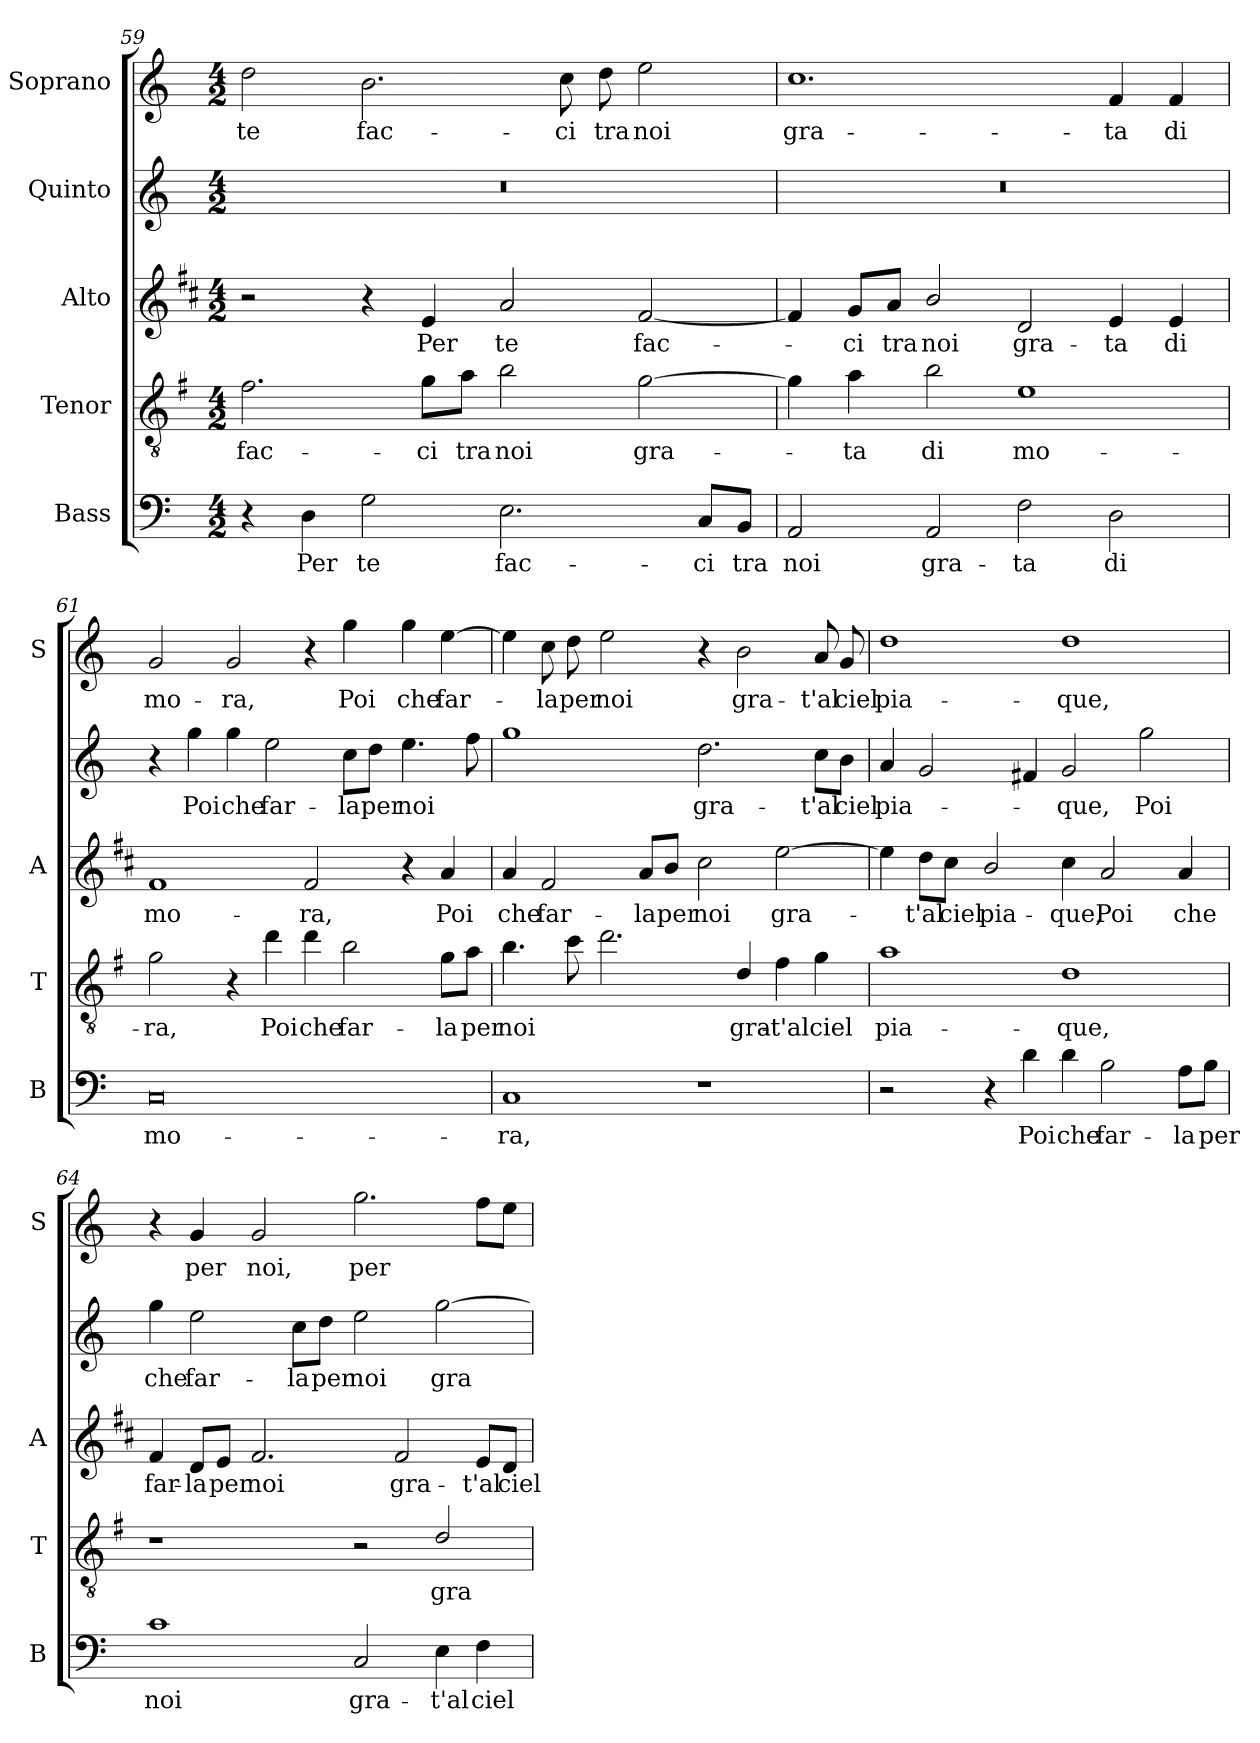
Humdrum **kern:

**kern	**text	**kern	**text	**kern	**text	**kern	**text	**kern	**text
*part5	*part5	*part4	*part4	*part3	*part3	*part2	*part2	*part1	*part1
*staff5	*staff5	*staff4	*staff4	*staff3	*staff3	*staff2	*staff2	*staff1	*staff1
*I"Bass	*	*I"Tenor	*	*I"Alto	*	*I"Quinto	*	*I"Soprano	*
*I'B	*	*I'T	*	*I'A	*	*	*	*I'S	*
!!LO:PB:g=z
*clefF4	*	*clefGv2	*	*clefG2	*	*clefG2	*	*clefG2	*
*	*	*ITrd4c7	*	*ITrd1c2	*	*	*	*	*
*k[]	*	*k[]	*	*k[]	*	*k[]	*	*k[]	*
*C:	*	*C:	*	*C:	*	*C:	*	*C:	*
*M4/2	*	*M4/2	*	*M4/2	*	*M4/2	*	*M4/2	*
=59	=59	=59	=59	=59	=59	=59	=59	=59	=59
!	!	!	!LO:LY:b	!	!	!	!	!	!LO:LY:b
4r	.	2.B\	fac-	2r	.	0r	.	2dd\	te
!	!LO:LY:b	!	!	!	!	!	!	!	!
4D\	Per	.	.	.	.	.	.	.	.
!	!LO:LY:b	!	!	!	!	!	!	!	!LO:LY:b
2G\	te	.	.	4r	.	.	.	2.b\	fac-
!	!	!	!LO:LY:b	!	!LO:LY:b	!	!	!	!
.	.	8c\L	-ci	4d/	Per	.	.	.	.
!	!	!	!LO:LY:b	!	!	!	!	!	!
.	.	8d\J	tra	.	.	.	.	.	.
!	!LO:LY:b	!	!LO:LY:b	!	!LO:LY:b	!	!	!	!
2.E\	fac-	2e\	noi	2g/	te	.	.	.	.
!	!	!	!	!	!	!	!	!	!LO:LY:b
.	.	.	.	.	.	.	.	8cc\	-ci
!	!	!	!	!	!	!	!	!	!LO:LY:b
.	.	.	.	.	.	.	.	8dd\	tra
!	!	!	!LO:LY:b	!	!LO:LY:b	!	!	!	!LO:LY:b
.	.	[2c\	gra-	[2e/	fac-	.	.	2ee\	noi
!	!LO:LY:b	!	!	!	!	!	!	!	!
8C/L	-ci	.	.	.	.	.	.	.	.
!	!LO:LY:b	!	!	!	!	!	!	!	!
8BB/J	tra	.	.	.	.	.	.	.	.
=60	=60	=60	=60	=60	=60	=60	=60	=60	=60
!	!LO:LY:b	!	!	!	!	!	!	!	!LO:LY:b
2AA/	noi	4c\]	.	4e/]	.	0r	.	1.cc	gra-
!	!	!	!LO:LY:b	!	!LO:LY:b	!	!	!	!
.	.	4d\	-ta	8f/L	-ci	.	.	.	.
!	!	!	!	!	!LO:LY:b	!	!	!	!
.	.	.	.	8g/J	tra	.	.	.	.
!	!LO:LY:b	!	!LO:LY:b	!	!LO:LY:b	!	!	!	!
2AA/	gra-	2e\	di	2a/	noi	.	.	.	.
!	!LO:LY:b	!	!LO:LY:b	!	!LO:LY:b	!	!	!	!
2F\	-ta	1A	mo-	2c/	gra-	.	.	.	.
!	!LO:LY:b	!	!	!	!LO:LY:b	!	!	!	!LO:LY:b
2D\	di	.	.	4d/	-ta	.	.	4f/	-ta
!	!	!	!	!	!LO:LY:b	!	!	!	!LO:LY:b
.	.	.	.	4d/	di	.	.	4f/	di
=61	=61	=61	=61	=61	=61	=61	=61	=61	=61
!	!LO:LY:b	!	!LO:LY:b	!	!LO:LY:b	!	!	!	!LO:LY:b
0C	mo-	2c\	-ra,	1e	mo-	4r	.	2g/	mo-
!	!	!	!	!	!	!	!LO:LY:b	!	!
.	.	.	.	.	.	4gg\	-Poi	.	.
!	!	!	!	!	!	!	!LO:LY:b	!	!LO:LY:b
.	.	4r	.	.	.	4gg\	che	2g/	-ra,
!	!	!	!LO:LY:b	!	!	!	!LO:LY:b	!	!
.	.	4g\	Poi	.	.	2ee\	far-	.	.
!	!	!	!LO:LY:b	!	!LO:LY:b	!	!	!	!
.	.	4g\	che	2e/	-ra,	.	.	4r	.
!	!	!	!LO:LY:b	!	!	!	!LO:LY:b	!	!LO:LY:b
.	.	2e\	far-	.	.	8cc\L	-la	4gg\	Poi
!	!	!	!	!	!	!	!LO:LY:b	!	!
.	.	.	.	.	.	8dd\J	per	.	.
!	!	!	!	!	!	!	!LO:LY:b	!	!LO:LY:b
.	.	.	.	4r	.	4.ee\	noi	4gg\	che
!	!	!	!LO:LY:b	!	!LO:LY:b	!	!	!	!LO:LY:b
.	.	8c\L	-la	4g/	Poi	.	.	[4ee\	far-
!	!	!	!LO:LY:b	!	!	!	!	!	!
.	.	8d\J	per	.	.	8ff\	.	.	.
!!LO:LB:g=z
=62	=62	=62	=62	=62	=62	=62	=62	=62	=62
!	!LO:LY:b	!	!LO:LY:b	!	!LO:LY:b	!	!	!	!
1C	-ra,	4.e\	noi	4g/	che	1gg	.	4ee\]	.
!	!	!	!	!	!LO:LY:b	!	!	!	!LO:LY:b
.	.	.	.	2e/	far-	.	.	8cc\	-la
!	!	!	!	!	!	!	!	!	!LO:LY:b
.	.	8f\	.	.	.	.	.	8dd\	per
!	!	!	!	!	!	!	!	!	!LO:LY:b
.	.	2.g\	.	.	.	.	.	2ee\	noi
!	!	!	!	!	!LO:LY:b	!	!	!	!
.	.	.	.	8g/L	-la	.	.	.	.
!	!	!	!	!	!LO:LY:b	!	!	!	!
.	.	.	.	8a/J	per	.	.	.	.
!	!	!	!	!	!LO:LY:b	!	!LO:LY:b	!	!
1r	.	.	.	2b\	noi	2.dd\	gra-	4r	.
!	!	!	!LO:LY:b	!	!	!	!	!	!LO:LY:b
.	.	4G/	gra-	.	.	.	.	2b\	gra-
!	!	!	!LO:LY:b	!	!LO:LY:b	!	!	!	!
.	.	4B\	-t'al	[2dd\	gra-	.	.	.	.
!	!	!	!LO:LY:b	!	!	!	!LO:LY:b	!	!LO:LY:b
.	.	4c\	ciel	.	.	8cc\L	-t'al	8a/	-t'al
!	!	!	!	!	!	!	!LO:LY:b	!	!LO:LY:b
.	.	.	.	.	.	8b\J	ciel	8g/	ciel
=63	=63	=63	=63	=63	=63	=63	=63	=63	=63
!	!	!	!LO:LY:b	!	!	!	!LO:LY:b	!	!LO:LY:b
2r	.	1d	pia-	4dd\]	.	4a/	pia-	1dd	pia-
!	!	!	!	!	!LO:LY:b	!	!	!	!
.	.	.	.	8cc\L	-t'al	2g/	.	.	.
!	!	!	!	!	!LO:LY:b	!	!	!	!
.	.	.	.	8b\J	ciel	.	.	.	.
!	!	!	!	!	!LO:LY:b	!	!	!	!
4r	.	.	.	2a/	pia-	.	.	.	.
!	!LO:LY:b	!	!	!	!	!	!	!	!
4d\	Poi	.	.	.	.	4f#X/	.	.	.
!	!LO:LY:b	!	!LO:LY:b	!	!LO:LY:b	!	!LO:LY:b	!	!LO:LY:b
4d\	che	1G	-que,	4b\	-que,	2g/	-que,	1dd	-que,
!	!LO:LY:b	!	!	!	!LO:LY:b	!	!	!	!
2B\	far-	.	.	2g/	Poi	.	.	.	.
!	!	!	!	!	!	!	!LO:LY:b	!	!
.	.	.	.	.	.	2gg\	Poi	.	.
!	!LO:LY:b	!	!	!	!LO:LY:b	!	!	!	!
8A\L	-la	.	.	4g/	che	.	.	.	.
!	!LO:LY:b	!	!	!	!	!	!	!	!
8B\J	per	.	.	.	.	.	.	.	.
=64	=64	=64	=64	=64	=64	=64	=64	=64	=64
!	!LO:LY:b	!	!	!	!LO:LY:b	!	!LO:LY:b	!	!
1c	noi	1r	.	4e/	far-	4gg\	che	4r	.
!	!	!	!	!	!LO:LY:b	!	!LO:LY:b	!	!LO:LY:b
.	.	.	.	8c/L	-la	2ee\	far-	4g/	per
!	!	!	!	!	!LO:LY:b	!	!	!	!
.	.	.	.	8d/J	per	.	.	.	.
!	!	!	!	!	!LO:LY:b	!	!	!	!LO:LY:b
.	.	.	.	2.e/	noi	.	.	2g/	noi,
!	!	!	!	!	!	!	!LO:LY:b	!	!
.	.	.	.	.	.	8cc\L	-la	.	.
!	!	!	!	!	!	!	!LO:LY:b	!	!
.	.	.	.	.	.	8dd\J	per	.	.
!	!LO:LY:b	!	!	!	!	!	!LO:LY:b	!	!LO:LY:b
2C/	gra-	2r	.	.	.	2ee\	noi	2.gg\	per
!	!	!	!	!	!LO:LY:b	!	!	!	!
.	.	.	.	2e/	gra-	.	.	.	.
!	!LO:LY:b	!	!LO:LY:b	!	!	!	!LO:LY:b	!	!
4E\	-t'al	2G/	gra-	.	.	[2gg\	gra-	.	.
!	!LO:LY:b	!	!	!	!LO:LY:b	!	!	!	!
4F\	ciel	.	.	8d/L	-t'al	.	.	8ff\L	.
!	!	!	!	!	!LO:LY:b	!	!	!	!
.	.	.	.	8c/J	ciel	.	.	8ee\J	.
=	=	=	=	=	=	=	=	=	=
*-	*-	*-	*-	*-	*-	*-	*-	*-	*-
